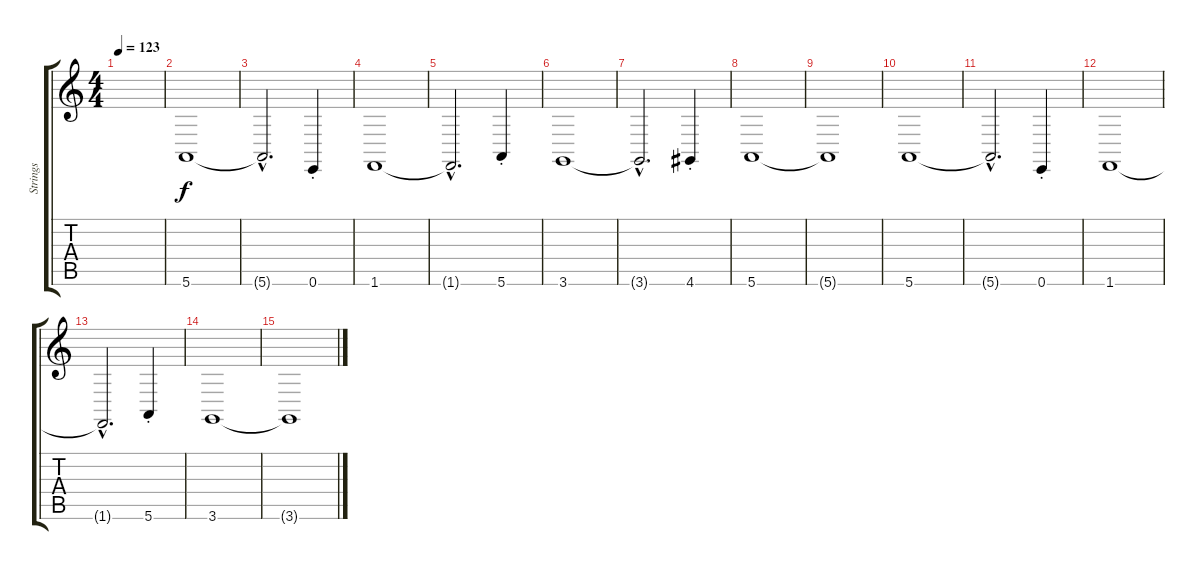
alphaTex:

\track ("Strings" "Strings") {instrument synthstrings1}
\staff {score tabs}
\tuning (E4 B3 G3 D3 A2 E2) {hide}
\ts (4 4)
\tempo 123
\clef g2
\ks c
|
5.6.1 |
5.6{hac t}.2{d} 0.6{st}.4 |
1.6.1 |
1.6{hac t}.2{d} 5.6{st}.4 |
3.6.1 |
3.6{hac t}.2{d} 4.6{st}.4 |
5.6.1 |
5.6{t}.1 |
5.6.1 |
5.6{hac t}.2{d} 0.6{st}.4 |
1.6.1 |
1.6{hac t}.2{d} 5.6{st}.4 |
3.6.1 |
3.6{t}.1
